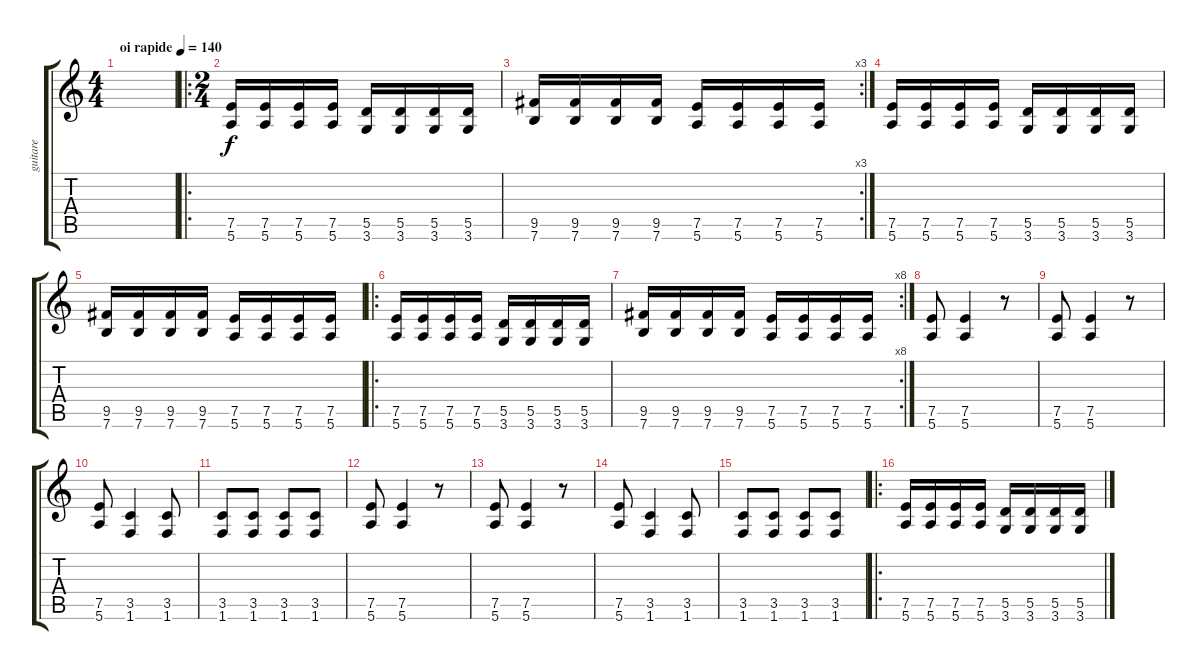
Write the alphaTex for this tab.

\track ("guitare" "guitare") {instrument distortionguitar}
\staff {score tabs}
\tuning (E4 B3 G3 D3 A2 E2) {hide}
\ts (4 4)
\tempo (140 "oi rapide")
\clef g2
\ks c
|
\ro
\ts (2 4)
(7.5 5.6).16 (7.5 5.6).16 (7.5 5.6).16 (7.5 5.6).16 (5.5 3.6).16 (5.5 3.6).16 (5.5 3.6).16 (5.5 3.6).16 |
\rc 3
(9.5 7.6).16 (9.5 7.6).16 (9.5 7.6).16 (9.5 7.6).16 (7.5 5.6).16 (7.5 5.6).16 (7.5 5.6).16 (7.5 5.6).16 |
(7.5 5.6).16 (7.5 5.6).16 (7.5 5.6).16 (7.5 5.6).16 (5.5 3.6).16 (5.5 3.6).16 (5.5 3.6).16 (5.5 3.6).16 |
(9.5 7.6).16 (9.5 7.6).16 (9.5 7.6).16 (9.5 7.6).16 (7.5 5.6).16 (7.5 5.6).16 (7.5 5.6).16 (7.5 5.6).16 |
\ro
(7.5 5.6).16 (7.5 5.6).16 (7.5 5.6).16 (7.5 5.6).16 (5.5 3.6).16 (5.5 3.6).16 (5.5 3.6).16 (5.5 3.6).16 |
\rc 8
(9.5 7.6).16 (9.5 7.6).16 (9.5 7.6).16 (9.5 7.6).16 (7.5 5.6).16 (7.5 5.6).16 (7.5 5.6).16 (7.5 5.6).16 |
(7.5 5.6).8 (7.5 5.6).4 r.8 |
(7.5 5.6).8 (7.5 5.6).4 r.8 |
(7.5 5.6).8 (3.5 1.6).4 (3.5 1.6).8 |
(3.5 1.6).8 (3.5 1.6).8 (3.5 1.6).8 (3.5 1.6).8 |
(7.5 5.6).8 (7.5 5.6).4 r.8 |
(7.5 5.6).8 (7.5 5.6).4 r.8 |
(7.5 5.6).8 (3.5 1.6).4 (3.5 1.6).8 |
(3.5 1.6).8 (3.5 1.6).8 (3.5 1.6).8 (3.5 1.6).8 |
\ro
(7.5 5.6).16 (7.5 5.6).16 (7.5 5.6).16 (7.5 5.6).16 (5.5 3.6).16 (5.5 3.6).16 (5.5 3.6).16 (5.5 3.6).16
